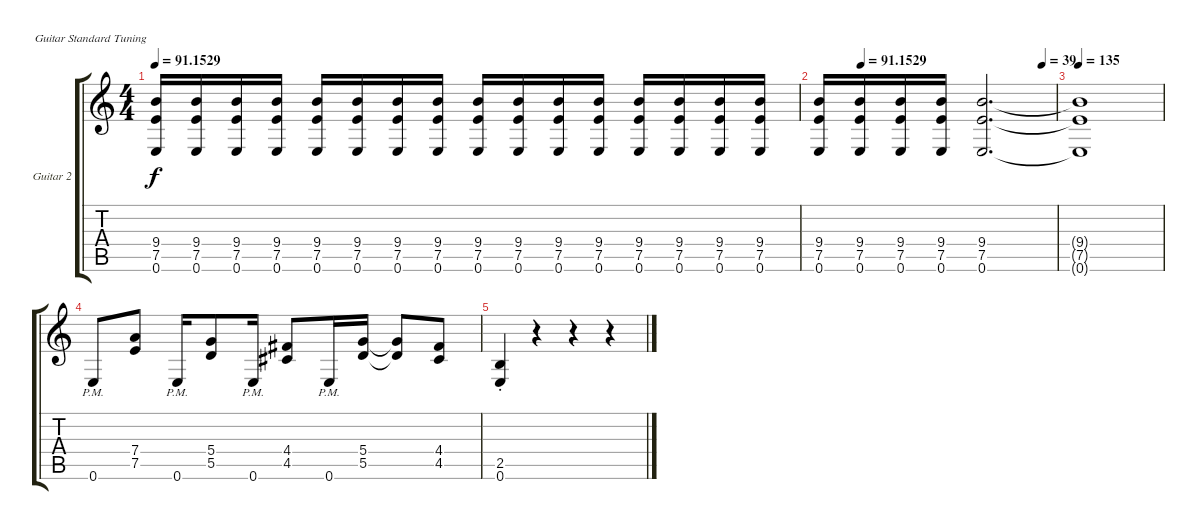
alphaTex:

\bracketExtendMode groupsimilarinstruments
\firstSystemTrackNameOrientation horizontal
\otherSystemsTrackNameOrientation horizontal
\track ("Guitar 2" "Guitar 2") {instrument overdrivenguitar}
\staff {score tabs}
\tuning (E4 B3 G3 D3 A2 E2)
\ts (4 4)
\tempo
91.1529
\accidentals auto
\clef g2
\ottava regular
\simile none
\ks c
(9.4 7.5 0.6).16{dy f} (9.4 7.5 0.6).16 (9.4 7.5 0.6).16 (9.4 7.5 0.6).16 (9.4 7.5 0.6).16 (9.4 7.5 0.6).16 (9.4 7.5 0.6).16 (9.4 7.5 0.6).16 (9.4 7.5 0.6).16 (9.4 7.5 0.6).16 (9.4 7.5 0.6).16 (9.4 7.5 0.6).16 (9.4 7.5 0.6).16 (9.4 7.5 0.6).16 (9.4 7.5 0.6).16 (9.4 7.5 0.6).16 |
\tempo (91.1529 0.18125)
\tempo (39 0.94375)
(9.4 7.5 0.6).16 (9.4 7.5 0.6).16 (9.4 7.5 0.6).16 (9.4 7.5 0.6).16 (9.4 7.5 0.6).2{d} |
\tempo 135
(9.4{t} 7.5{t} 0.6{t}).1 |
0.6{pm}.8 (7.4 7.5).8 0.6{pm}.16 (5.4 5.5).8 0.6{pm}.16 (4.4 4.5).8 0.6{pm}.16 (5.4 5.5).16 (5.4{t} 5.5{t}).8 (4.4 4.5).8 |
(2.5{st} 0.6{st}).4 r.4 r.4 r.4
